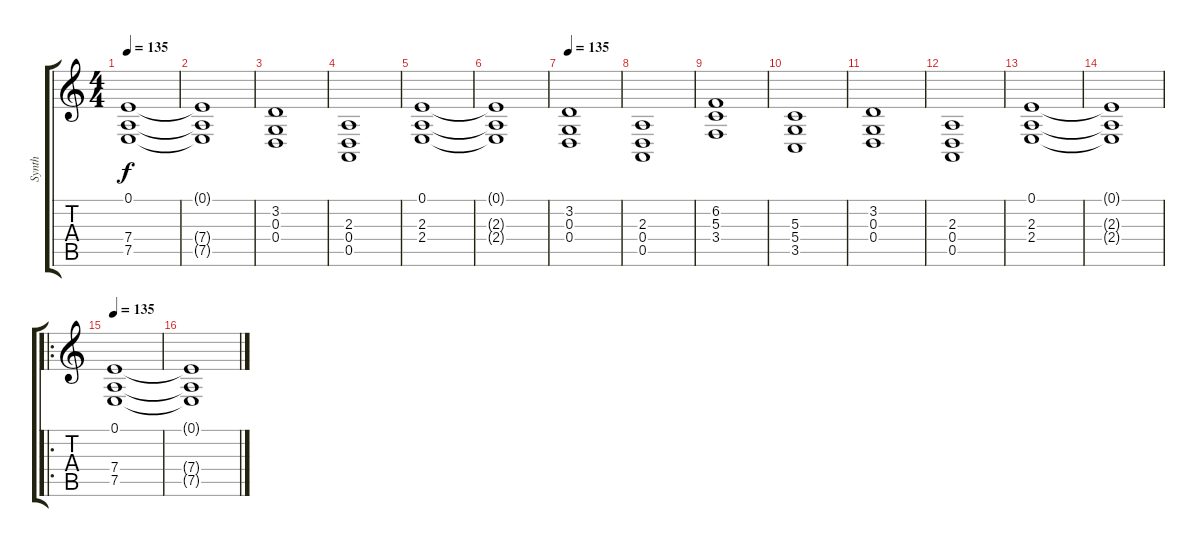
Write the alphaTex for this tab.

\track ("Synth" "Synth") {instrument synthstrings1}
\staff {score tabs}
\tuning (E4 B3 G3 D3 A2 E2) {hide}
\ts (4 4)
\tempo 135
\clef g2
\ks c
(0.1 7.4 7.5).1{dy f} |
(0.1{t} 7.4{t} 7.5{t}).1 |
(3.2 0.3 0.4).1 |
(2.3 0.4 0.5).1 |
(0.1 2.3 2.4).1 |
(0.1{t} 2.3{t} 2.4{t}).1 |
\tempo 135
(3.2 0.3 0.4).1 |
(2.3 0.4 0.5).1 |
(6.2 5.3 3.4).1 |
(5.3 5.4 3.5).1 |
(3.2 0.3 0.4).1 |
(2.3 0.4 0.5).1 |
(0.1 2.3 2.4).1 |
(0.1{t} 2.3{t} 2.4{t}).1 |
\ro
\tempo 135
(0.1 7.4 7.5).1 |
(0.1{t} 7.4{t} 7.5{t}).1
